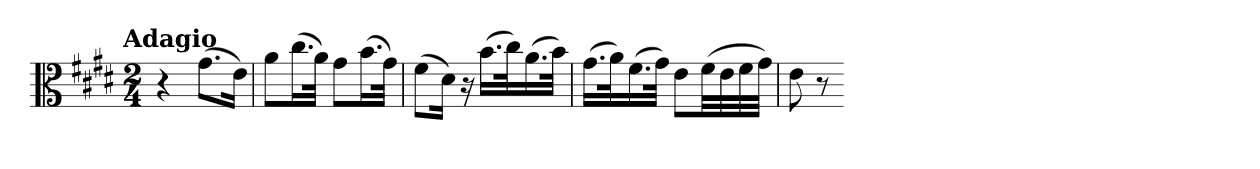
**kern
*part1
*staff1
*clefC3
*k[f#c#g#d#]
!!LO:TX:omd:t=Adagio
*M2/4
*MM71
=1
4r
(8.g#L
16eJk)
=2
8aL
(16.cc#L
32aJJk)
8g#L
(16.bL
32g#JJk)
=3
(8f#L
16d#Jk)
16r
(16.bLL
32cc#k)
(16.a
32bJJk)
=4
(16.g#LL
32ak)
(16.f#
32g#JJk)
8eL
(32f#LL
32e
32f#
32g#JJJ)
=5
8e
8r
=-
*-
